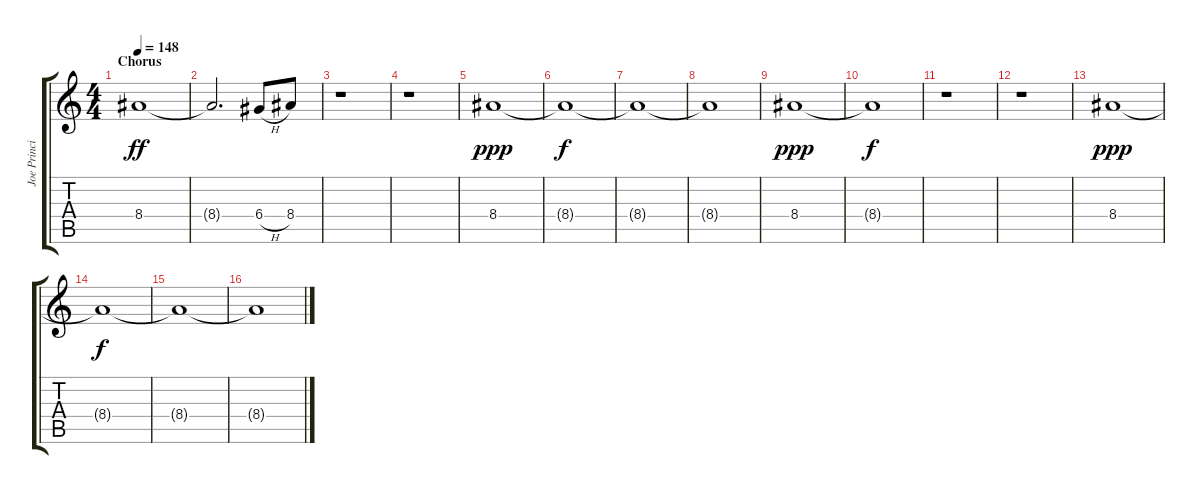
\track ("Joe Principe - Vocals" "Joe Princi") {instrument distortionguitar}
\staff {score tabs}
\tuning (E4 B3 G3 D3 A2 E2) {hide}
\ts (4 4)
\section ("" "Chorus")
\tempo 148
\clef g2
\ks c
8.4.1{dy ff} |
8.4{t}.2{d} 6.4{h}.8 8.4.8 |
r.1 |
r.1 |
8.4.1{dy ppp} |
8.4{t}.1{dy f} |
8.4{t}.1 |
8.4{t}.1 |
8.4.1{dy ppp} |
8.4{t}.1{dy f} |
r.1 |
r.1 |
8.4.1{dy ppp} |
8.4{t}.1{dy f} |
8.4{t}.1 |
8.4{t}.1
